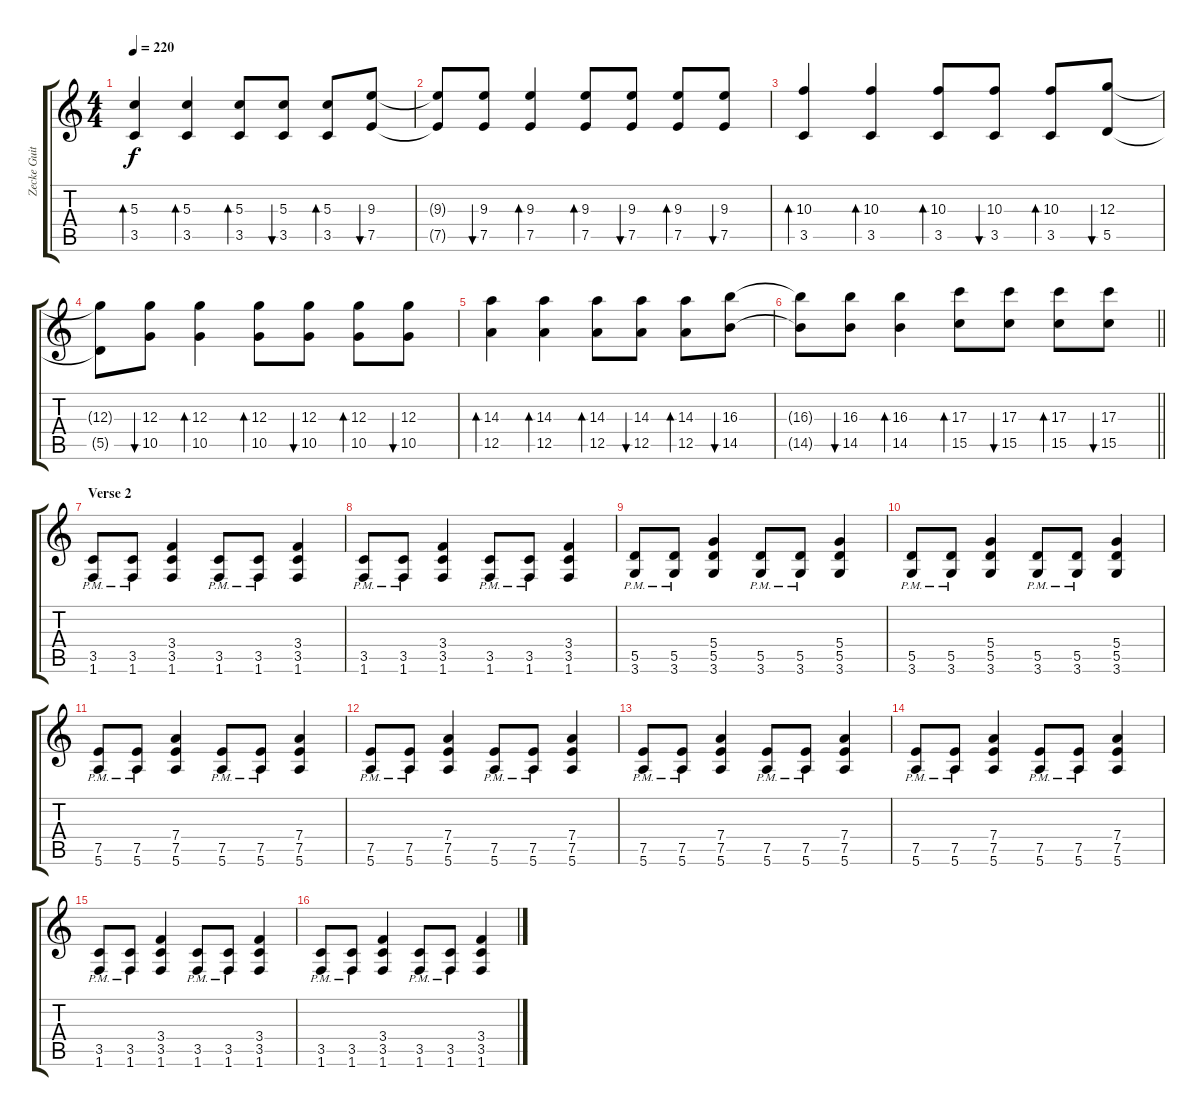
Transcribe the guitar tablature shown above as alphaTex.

\track ("Zecke Guitar" "Zecke Guit") {instrument distortionguitar}
\staff {score tabs}
\tuning (E4 B3 G3 D3 A2 E2) {hide}
\ts (4 4)
\tempo 220
\clef g2
\ks c
(5.3 3.5).4{bd 60 dy f} (5.3 3.5).4{bd 60} (5.3 3.5).8{bd 60} (5.3 3.5).8{bu 60} (5.3 3.5).8{bd 60} (9.3 7.5).8{bu 60} |
(9.3{t} 7.5{t}).8 (9.3 7.5).8{bu 60} (9.3 7.5).4{bd 60} (9.3 7.5).8{bd 60} (9.3 7.5).8{bu 60} (9.3 7.5).8{bd 60} (9.3 7.5).8{bu 60} |
(10.3 3.5).4{bd 60} (10.3 3.5).4{bd 60} (10.3 3.5).8{bd 60} (10.3 3.5).8{bu 60} (10.3 3.5).8{bd 60} (12.3 5.5).8{bu 60} |
(12.3{t} 5.5{t}).8 (12.3 10.5).8{bu 60} (12.3 10.5).4{bd 60} (12.3 10.5).8{bd 60} (12.3 10.5).8{bu 60} (12.3 10.5).8{bd 60} (12.3 10.5).8{bu 60} |
(14.3 12.5).4{bd 60} (14.3 12.5).4{bd 60} (14.3 12.5).8{bd 60} (14.3 12.5).8{bu 60} (14.3 12.5).8{bd 60} (16.3 14.5).8{bu 60} |
\barLineRight lightlight
(16.3{t} 14.5{t}).8 (16.3 14.5).8{bu 60} (16.3 14.5).4{bd 60} (17.3 15.5).8{bd 60} (17.3 15.5).8{bu 60} (17.3 15.5).8{bd 60} (17.3 15.5).8{bu 60} |
\section ("" "Verse 2")
(3.5{pm} 1.6{pm}).8 (3.5{pm} 1.6{pm}).8 (3.4 3.5 1.6).4 (3.5{pm} 1.6{pm}).8 (3.5{pm} 1.6{pm}).8 (3.4 3.5 1.6).4 |
(3.5{pm} 1.6{pm}).8 (3.5{pm} 1.6{pm}).8 (3.4 3.5 1.6).4 (3.5{pm} 1.6{pm}).8 (3.5{pm} 1.6{pm}).8 (3.4 3.5 1.6).4 |
(5.5{pm} 3.6{pm}).8 (5.5{pm} 3.6{pm}).8 (5.4 5.5 3.6).4 (5.5{pm} 3.6{pm}).8 (5.5{pm} 3.6{pm}).8 (5.4 5.5 3.6).4 |
(5.5{pm} 3.6{pm}).8 (5.5{pm} 3.6{pm}).8 (5.4 5.5 3.6).4 (5.5{pm} 3.6{pm}).8 (5.5{pm} 3.6{pm}).8 (5.4 5.5 3.6).4 |
(7.5{pm} 5.6{pm}).8 (7.5{pm} 5.6{pm}).8 (7.4 7.5 5.6).4 (7.5{pm} 5.6{pm}).8 (7.5{pm} 5.6{pm}).8 (7.4 7.5 5.6).4 |
(7.5{pm} 5.6{pm}).8 (7.5{pm} 5.6{pm}).8 (7.4 7.5 5.6).4 (7.5{pm} 5.6{pm}).8 (7.5{pm} 5.6{pm}).8 (7.4 7.5 5.6).4 |
(7.5{pm} 5.6{pm}).8 (7.5{pm} 5.6{pm}).8 (7.4 7.5 5.6).4 (7.5{pm} 5.6{pm}).8 (7.5{pm} 5.6{pm}).8 (7.4 7.5 5.6).4 |
(7.5{pm} 5.6{pm}).8 (7.5{pm} 5.6{pm}).8 (7.4 7.5 5.6).4 (7.5{pm} 5.6{pm}).8 (7.5{pm} 5.6{pm}).8 (7.4 7.5 5.6).4 |
(3.5{pm} 1.6{pm}).8 (3.5{pm} 1.6{pm}).8 (3.4 3.5 1.6).4 (3.5{pm} 1.6{pm}).8 (3.5{pm} 1.6{pm}).8 (3.4 3.5 1.6).4 |
(3.5{pm} 1.6{pm}).8 (3.5{pm} 1.6{pm}).8 (3.4 3.5 1.6).4 (3.5{pm} 1.6{pm}).8 (3.5{pm} 1.6{pm}).8 (3.4 3.5 1.6).4
